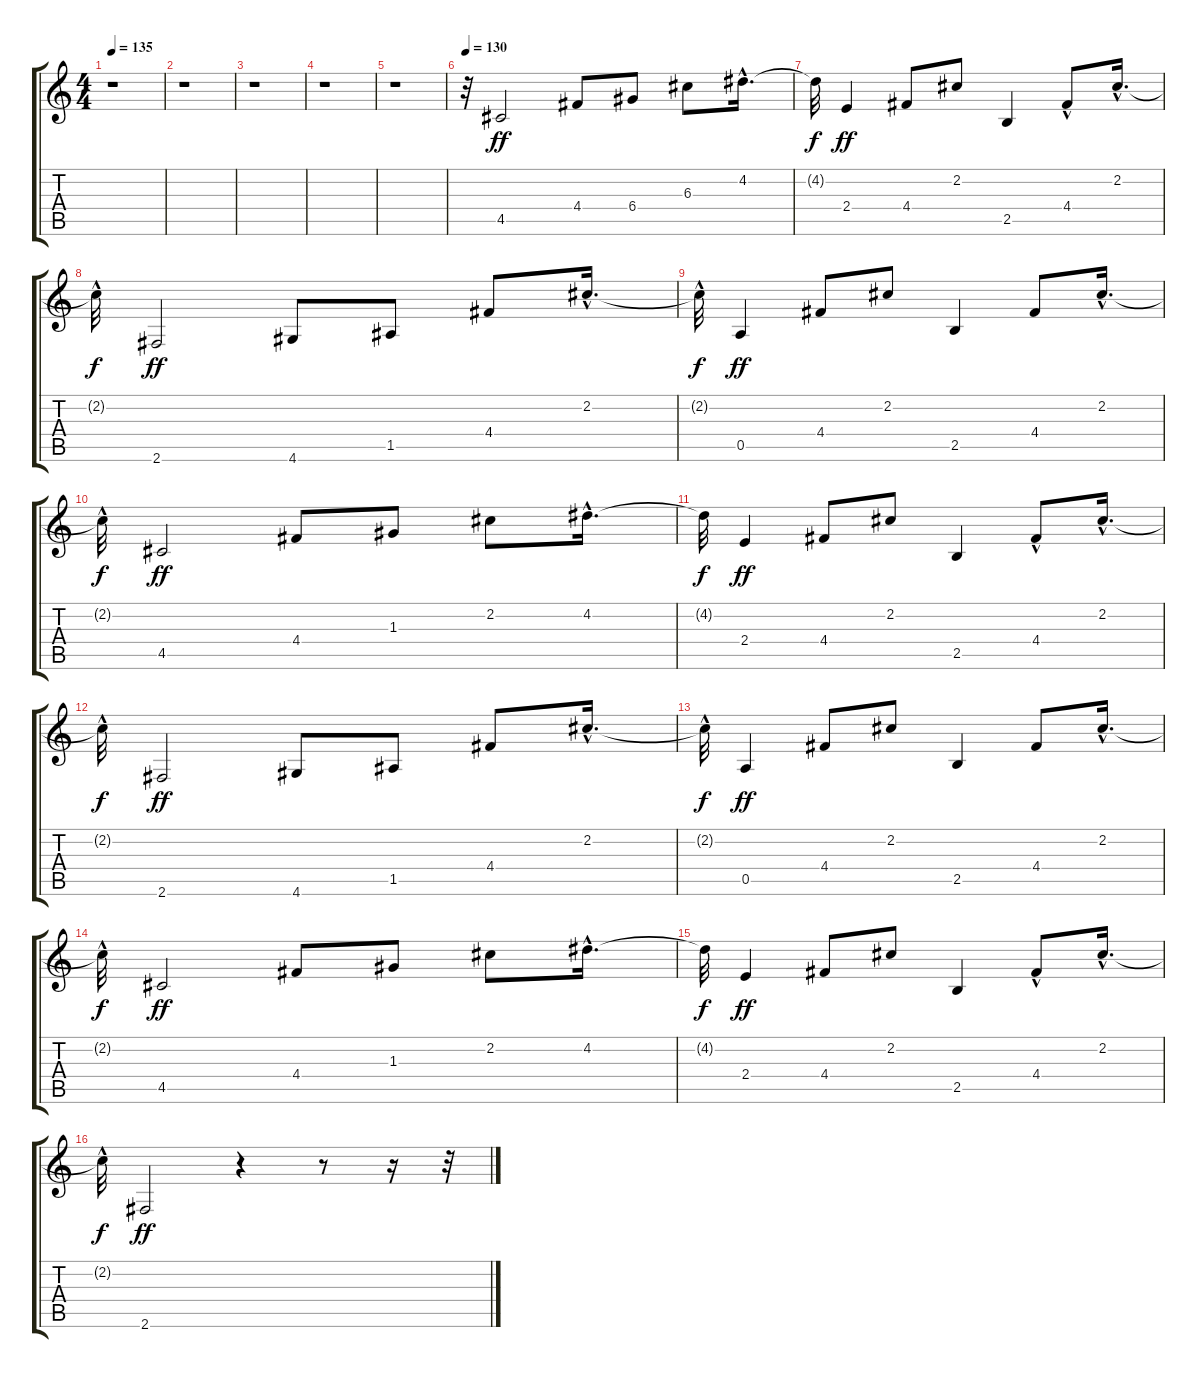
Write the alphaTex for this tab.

\track "" {instrument electricguitarclean}
\staff {score tabs}
\tuning (E4 B3 G3 D3 A2 E2) {hide}
\ts (4 4)
\tempo 135
\clef g2
\ks c
r.1{dy f} |
r.1 |
r.1 |
r.1 |
r.1 |
\tempo 130
r.32 4.5.2{dy ff} 4.4.8 6.4.8 6.3.8 4.2{hac}.16{d} |
4.2{t}.32{dy f} 2.4.4{dy ff} 4.4.8 2.2.8 2.5.4 4.4{hac}.8 2.2{hac}.16{d} |
2.2{hac t}.32{dy f} 2.6.2{dy ff} 4.6.8 1.5.8 4.4.8 2.2{hac}.16{d} |
2.2{hac t}.32{dy f} 0.5.4{dy ff} 4.4.8 2.2.8 2.5.4 4.4.8 2.2{hac}.16{d} |
2.2{hac t}.32{dy f} 4.5.2{dy ff} 4.4.8 1.3.8 2.2.8 4.2{hac}.16{d} |
4.2{t}.32{dy f} 2.4.4{dy ff} 4.4.8 2.2.8 2.5.4 4.4{hac}.8 2.2{hac}.16{d} |
2.2{hac t}.32{dy f} 2.6.2{dy ff} 4.6.8 1.5.8 4.4.8 2.2{hac}.16{d} |
2.2{hac t}.32{dy f} 0.5.4{dy ff} 4.4.8 2.2.8 2.5.4 4.4.8 2.2{hac}.16{d} |
2.2{hac t}.32{dy f} 4.5.2{dy ff} 4.4.8 1.3.8 2.2.8 4.2{hac}.16{d} |
4.2{t}.32{dy f} 2.4.4{dy ff} 4.4.8 2.2.8 2.5.4 4.4{hac}.8 2.2{hac}.16{d} |
2.2{hac t}.32{dy f} 2.6.2{dy ff} r.4 r.8 r.16 r.32
